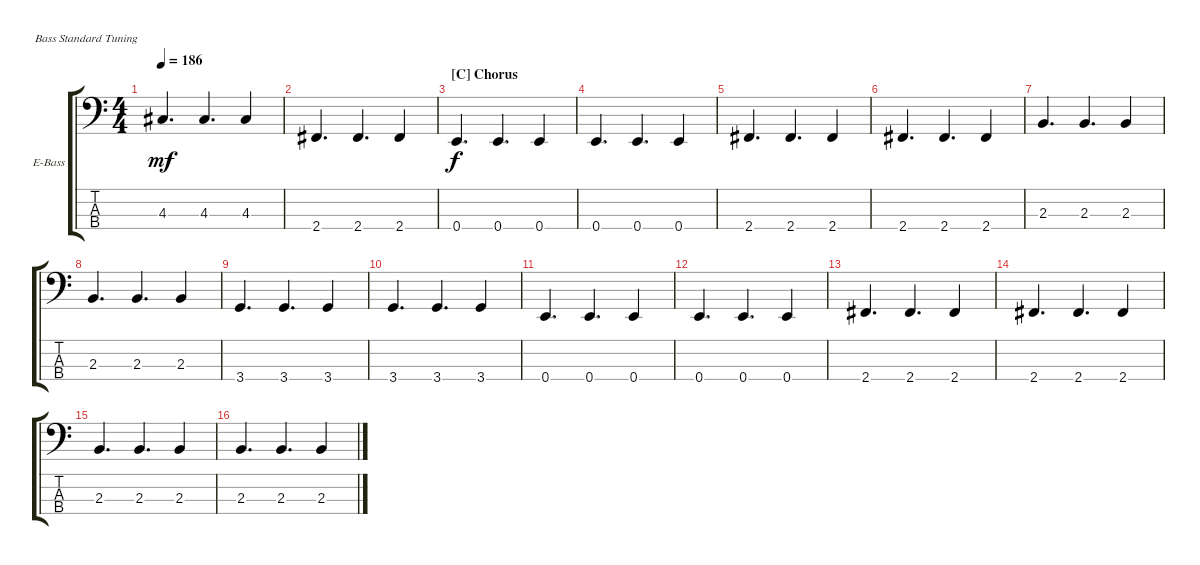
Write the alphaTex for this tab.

\defaultSystemsLayout 4
\bracketExtendMode groupsimilarinstruments
\firstSystemTrackNameOrientation horizontal
\otherSystemsTrackNameOrientation horizontal
\track ("Bass" "E-Bass") {instrument electricbassfinger}
\staff {score tabs}
\tuning (G2 D2 A1 E1)
\ts (4 4)
\tempo 186
\clef f4
\scale
0.333333
\ks c
4.3.4{d dy mf} 4.3.4{d} 4.3.4 |
\scale
0.333333 2.4.4{d} 2.4.4{d} 2.4.4 |
\section ("C" "Chorus")
\scale
0.333333 0.4.4{d dy f} 0.4.4{d} 0.4.4 |
\scale
0.333333 0.4.4{d} 0.4.4{d} 0.4.4 |
\scale
0.333333 2.4.4{d} 2.4.4{d} 2.4.4 |
\scale
0.333333 2.4.4{d} 2.4.4{d} 2.4.4 |
\scale
0.333333 2.3.4{d} 2.3.4{d} 2.3.4 |
\scale
0.333333 2.3.4{d} 2.3.4{d} 2.3.4 |
\scale
0.333333 3.4.4{d} 3.4.4{d} 3.4.4 |
\scale
0.333333 3.4.4{d} 3.4.4{d} 3.4.4 |
\scale
0.333333 0.4.4{d} 0.4.4{d} 0.4.4 |
\scale
0.333333 0.4.4{d} 0.4.4{d} 0.4.4 |
\scale
0.333333 2.4.4{d} 2.4.4{d} 2.4.4 |
\scale
0.333333 2.4.4{d} 2.4.4{d} 2.4.4 |
\scale
0.333333 2.3.4{d} 2.3.4{d} 2.3.4 |
\scale
0.333333 2.3.4{d} 2.3.4{d} 2.3.4
